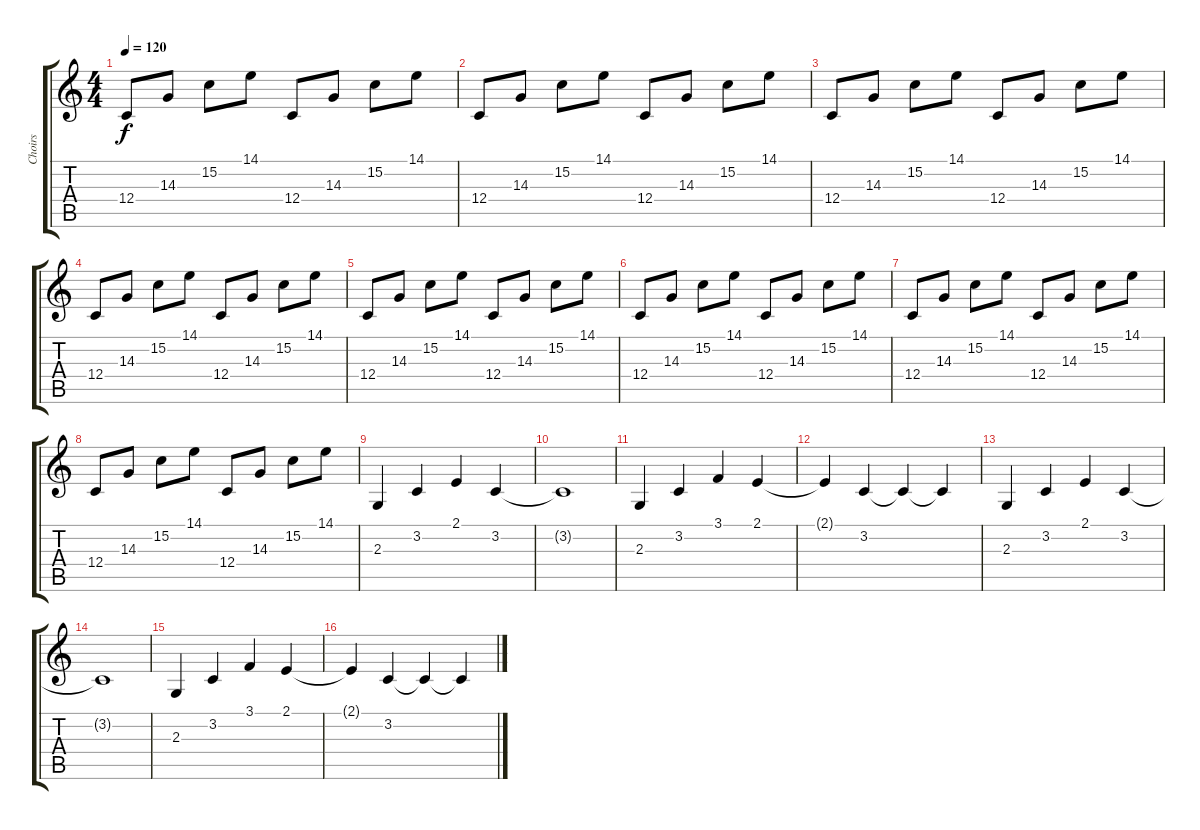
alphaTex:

\track ("Choirs" "Choirs") {instrument pad4choir}
\staff {score tabs}
\tuning (D4 A3 F3 C3 G2 C2) {hide}
\ts (4 4)
\tempo 120
\clef g2
\ks c
12.4.8{dy f volume 2 instrument orchestralharp} 14.3.8 15.2.8 14.1.8 12.4.8 14.3.8 15.2.8 14.1.8 |
12.4.8{volume 3 instrument orchestralharp} 14.3.8 15.2.8 14.1.8 12.4.8 14.3.8 15.2.8 14.1.8 |
12.4.8{volume 4 instrument orchestralharp} 14.3.8 15.2.8 14.1.8 12.4.8 14.3.8 15.2.8 14.1.8 |
12.4.8{volume 5 instrument orchestralharp} 14.3.8 15.2.8 14.1.8 12.4.8 14.3.8 15.2.8 14.1.8 |
12.4.8{volume 6 instrument orchestralharp} 14.3.8 15.2.8 14.1.8 12.4.8 14.3.8 15.2.8 14.1.8 |
12.4.8{volume 7 instrument orchestralharp} 14.3.8 15.2.8 14.1.8 12.4.8 14.3.8 15.2.8 14.1.8 |
12.4.8{volume 6 instrument orchestralharp} 14.3.8 15.2.8 14.1.8 12.4.8 14.3.8 15.2.8 14.1.8 |
12.4.8{volume 4 instrument orchestralharp} 14.3.8 15.2.8 14.1.8 12.4.8{volume 2} 14.3.8 15.2.8 14.1.8 |
2.3.4{volume 14 instrument pad4choir} 3.2.4 2.1.4 3.2.4 |
3.2{t}.1 |
2.3.4 3.2.4 3.1.4 2.1.4 |
2.1{t}.4 3.2.4 3.2{t}.4 3.2{t}.4 |
2.3.4 3.2.4 2.1.4 3.2.4 |
3.2{t}.1 |
2.3.4 3.2.4 3.1.4 2.1.4 |
2.1{t}.4 3.2.4 3.2{t}.4 3.2{t}.4
